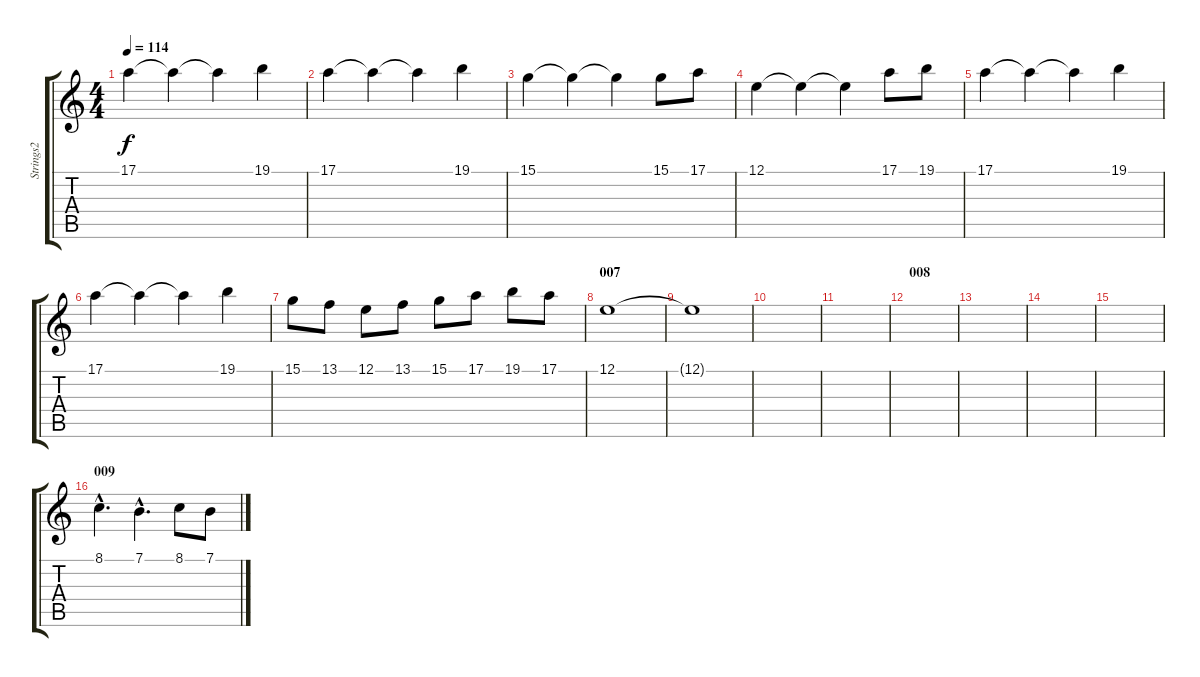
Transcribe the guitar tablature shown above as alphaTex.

\track ("Strings2" "Strings2") {instrument stringensemble1}
\staff {score tabs}
\tuning (E4 B3 G3 D3 A2 E2) {hide}
\ts (4 4)
\tempo 114
\clef g2
\ks c
17.1.4{dy f} 17.1{t}.4 17.1{t}.4 19.1.4 |
17.1.4 17.1{t}.4 17.1{t}.4 19.1.4 |
15.1.4 15.1{t}.4 15.1{t}.4 15.1.8 17.1.8 |
12.1.4 12.1{t}.4 12.1{t}.4 17.1.8 19.1.8 |
17.1.4 17.1{t}.4 17.1{t}.4 19.1.4 |
17.1.4 17.1{t}.4 17.1{t}.4 19.1.4 |
15.1.8 13.1.8 12.1.8 13.1.8 15.1.8 17.1.8 19.1.8 17.1.8 |
\section ("" "007")
12.1.1{volume 0} |
12.1{t}.1 |
|
|
\section ("" "008")
|
|
|
|
\section ("" "009")
8.1{hac}.4{d} 7.1{hac}.4{d} 8.1.8 7.1.8
